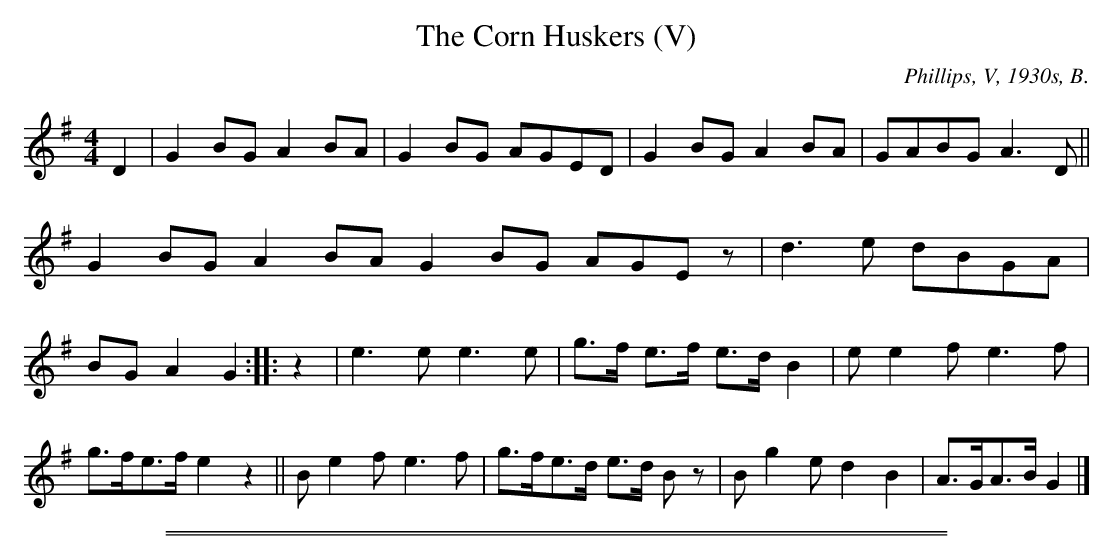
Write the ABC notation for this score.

X:1
T: The Corn Huskers (V)
O: Phillips, V, 1930s, B.
M: 4/4
L: 1/8
K: G
D2 | G2BG A2BA | G2BG AGED | G2BG A2BA | GABG A3D || G2BG A2BA
G2BG AGEz | d3e dBGA | BGA2 G2 :: z2 | e3e e3e | g>f e>f e>d B2 |
ee2f e3f | g>fe>f e2z2 || Be2f e3f | g>fe>d e>d Bz | Bg2e d2B2 | A>GA>B G2 |]
